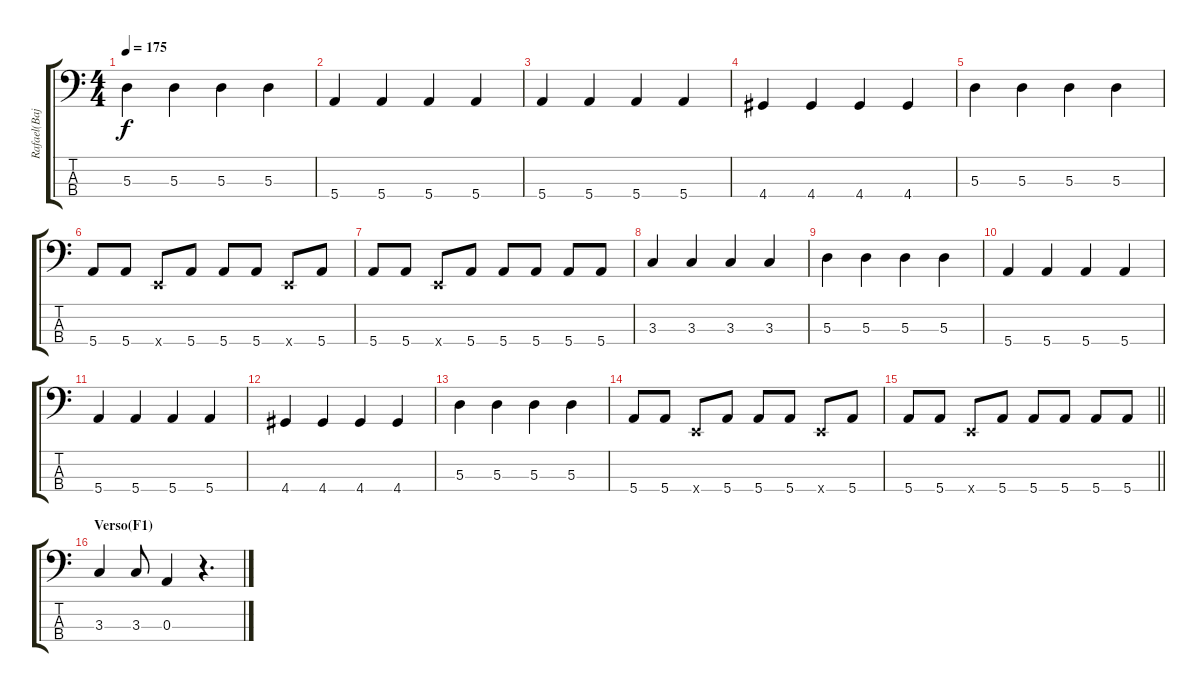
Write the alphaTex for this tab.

\track ("Rafael(Bajo)" "Rafael(Baj") {instrument electricbassfinger}
\staff {score tabs}
\tuning (G2 D2 A1 E1) {hide}
\ts (4 4)
\tempo 175
\clef f4
\ks c
5.3.4{dy f} 5.3.4 5.3.4 5.3.4 |
5.4.4 5.4.4 5.4.4 5.4.4 |
5.4.4 5.4.4 5.4.4 5.4.4 |
4.4.4 4.4.4 4.4.4 4.4.4 |
5.3.4 5.3.4 5.3.4 5.3.4 |
5.4.8 5.4.8 0.4{x}.8 5.4.8 5.4.8 5.4.8 0.4{x}.8 5.4.8 |
5.4.8 5.4.8 0.4{x}.8 5.4.8 5.4.8 5.4.8 5.4.8 5.4.8 |
3.3.4 3.3.4 3.3.4 3.3.4 |
5.3.4 5.3.4 5.3.4 5.3.4 |
5.4.4 5.4.4 5.4.4 5.4.4 |
5.4.4 5.4.4 5.4.4 5.4.4 |
4.4.4 4.4.4 4.4.4 4.4.4 |
5.3.4 5.3.4 5.3.4 5.3.4 |
5.4.8 5.4.8 0.4{x}.8 5.4.8 5.4.8 5.4.8 0.4{x}.8 5.4.8 |
\barLineRight lightlight
5.4.8 5.4.8 0.4{x}.8 5.4.8 5.4.8 5.4.8 5.4.8 5.4.8 |
\section ("" "Verso(F1)")
3.3.4 3.3.8 0.3.4 r.4{d}
